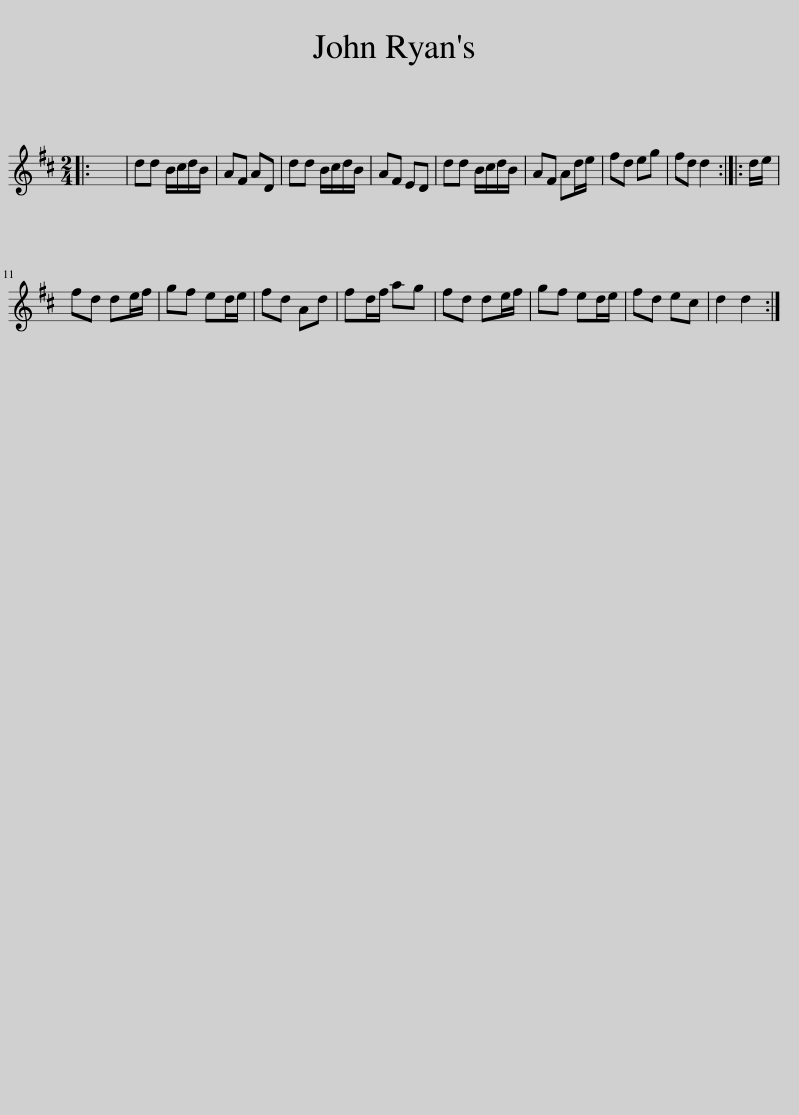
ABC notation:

X:1
L:1/8
M:2/4
I:linebreak $
K:D
V:1 treble
V:1
|: x4 | dd B/c/d/B/ | AF AD | dd B/c/d/B/ | AF ED | %5
 dd B/c/d/B/ | AF Ad/e/ | fd eg | fd d2 :: d/e/ |$ %10
 fd de/f/ | gf ed/e/ | fd Ad | fd/f/ ag | fd de/f/ | %15
 gf ed/e/ | fd ec | d2 d2 :| %18
